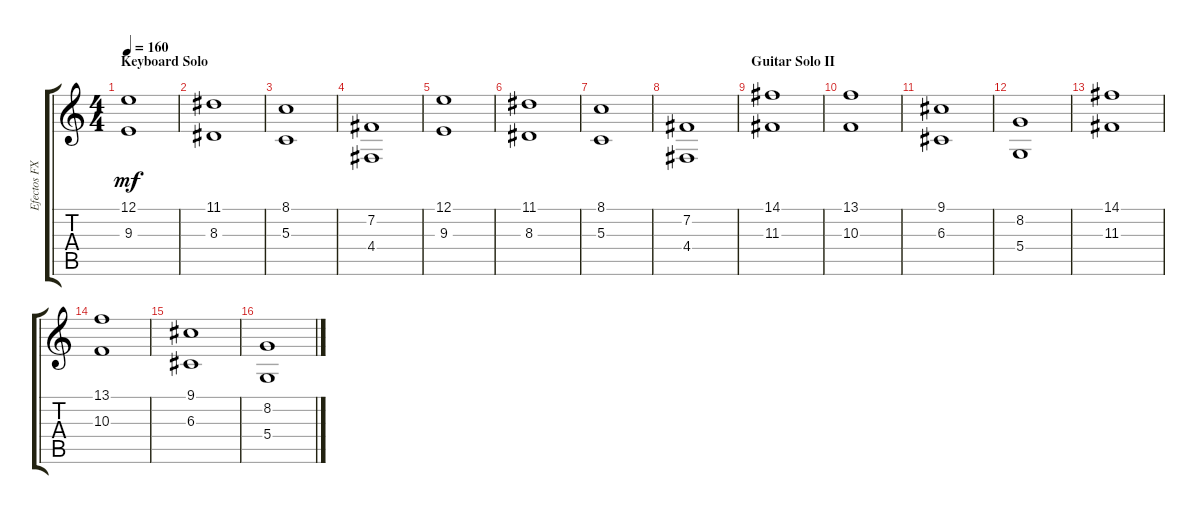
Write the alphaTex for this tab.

\track ("Efectos FX" "Efectos FX") {instrument fx8scifi}
\staff {score tabs}
\tuning (E4 B3 G3 D3 A2 E2) {hide}
\ts (4 4)
\section ("" "Keyboard Solo")
\tempo 160
\clef g2
\ks c
(12.1 9.3).1{dy mf instrument pad4choir} |
(11.1 8.3).1 |
(8.1 5.3).1 |
(7.2 4.4).1 |
(12.1 9.3).1 |
(11.1 8.3).1 |
(8.1 5.3).1 |
(7.2 4.4).1 |
\section ("" "Guitar Solo II")
(14.1 11.3).1 |
(13.1 10.3).1 |
(9.1 6.3).1 |
(8.2 5.4).1 |
(14.1 11.3).1 |
(13.1 10.3).1 |
(9.1 6.3).1 |
(8.2 5.4).1
